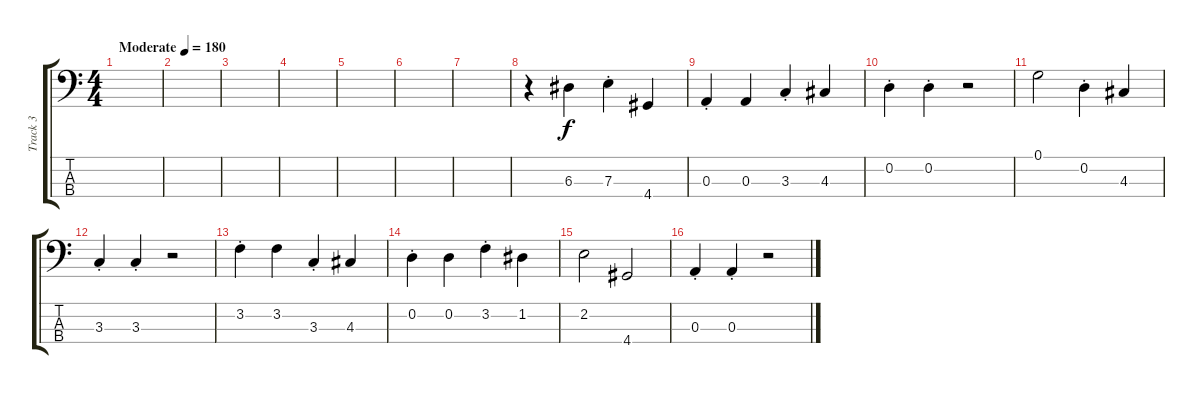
\track ("Track 3" "Track 3") {instrument electricbasspick}
\staff {score tabs}
\tuning (G2 D2 A1 E1) {hide}
\ts (4 4)
\tempo (180 "Moderate")
\clef f4
\ks c
|
|
|
|
|
|
|
r.4 6.3.4 7.3{st}.4 4.4.4 |
0.3{st}.4 0.3.4 3.3{st}.4 4.3.4 |
0.2{st}.4 0.2{st}.4 r.2 |
0.1.2 0.2{st}.4 4.3.4 |
3.3{st}.4 3.3{st}.4 r.2 |
3.2{st}.4 3.2.4 3.3{st}.4 4.3.4 |
0.2{st}.4 0.2.4 3.2{st}.4 1.2.4 |
2.2.2 4.4.2 |
0.3{st}.4 0.3{st}.4 r.2
